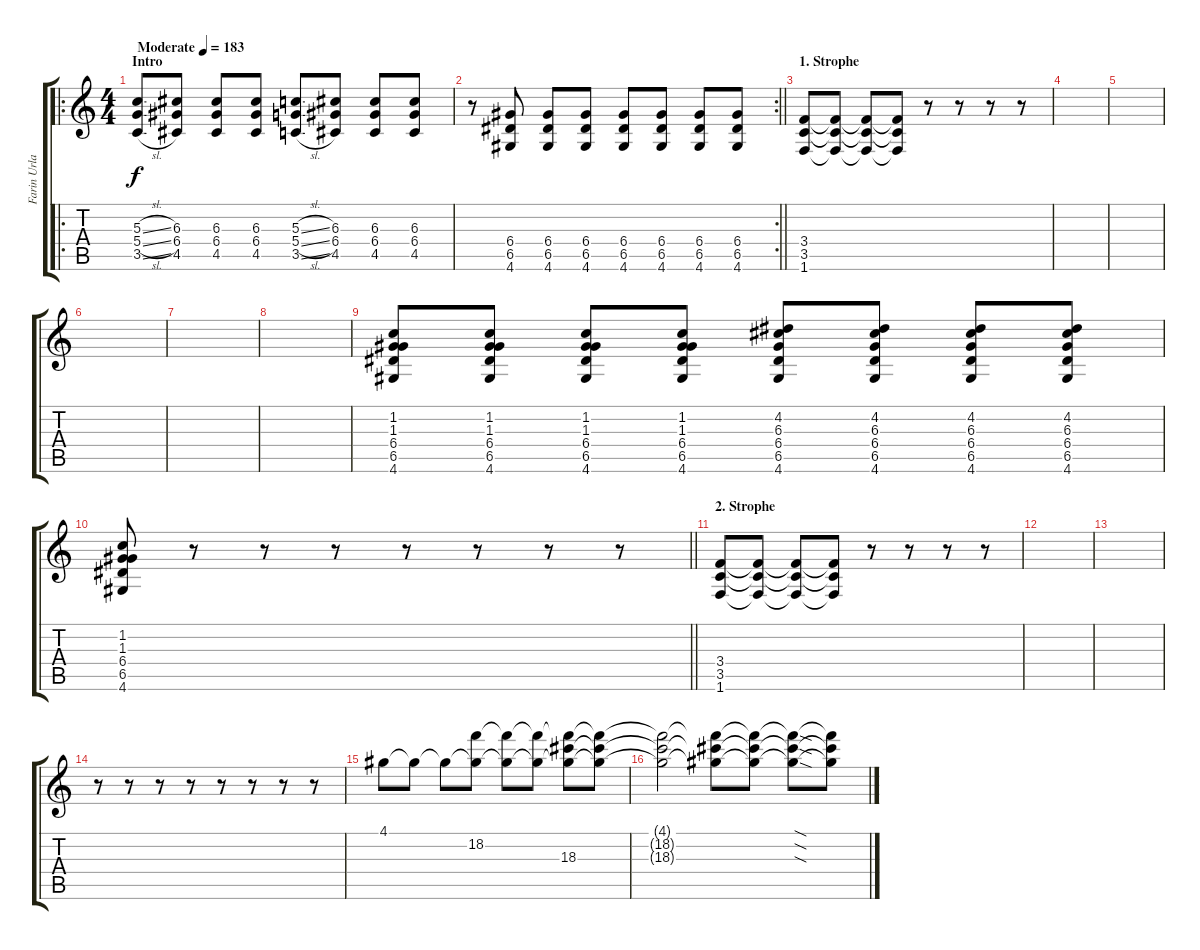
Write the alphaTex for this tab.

\track ("Farin Urlaub I" "Farin Urla") {instrument distortionguitar}
\staff {score tabs}
\tuning (E4 B3 G3 D3 A2 E2) {hide}
\ro
\ts (4 4)
\section ("" "Intro")
\tempo (183 "Moderate")
\clef g2
\ks c
(5.3{sl} 5.4{sl} 3.5{sl}).8{dy f instrument distortionguitar} (6.3 6.4 4.5).8 (6.3 6.4 4.5).8 (6.3 6.4 4.5).8 (5.3{sl} 5.4{sl} 3.5{sl}).8 (6.3 6.4 4.5).8 (6.3 6.4 4.5).8 (6.3 6.4 4.5).8 |
\rc 2
\barLineRight lightlight
r.8 (6.4 6.5 4.6).8 (6.4 6.5 4.6).8 (6.4 6.5 4.6).8 (6.4 6.5 4.6).8 (6.4 6.5 4.6).8 (6.4 6.5 4.6).8 (6.4 6.5 4.6).8 |
\section ("" "1. Strophe")
(3.4 3.5 1.6).8 (3.4{t} 3.5{t} 1.6{t}).8 (3.4{t} 3.5{t} 1.6{t}).8 (3.4{t} 3.5{t} 1.6{t}).8 r.8 r.8 r.8 r.8 |
|
|
|
|
|
(1.2 1.3 6.4 6.5 4.6).8 (1.2 1.3 6.4 6.5 4.6).8 (1.2 1.3 6.4 6.5 4.6).8 (1.2 1.3 6.4 6.5 4.6).8 (4.2 6.3 6.4 6.5 4.6).8 (4.2 6.3 6.4 6.5 4.6).8 (4.2 6.3 6.4 6.5 4.6).8 (4.2 6.3 6.4 6.5 4.6).8 |
\barLineRight lightlight
(1.2 1.3 6.4 6.5 4.6).8 r.8 r.8 r.8 r.8 r.8 r.8 r.8 |
\section ("" "2. Strophe")
(3.4 3.5 1.6).8 (3.4{t} 3.5{t} 1.6{t}).8 (3.4{t} 3.5{t} 1.6{t}).8 (3.4{t} 3.5{t} 1.6{t}).8 r.8 r.8 r.8 r.8 |
|
|
r.8 r.8 r.8 r.8 r.8 r.8 r.8 r.8 |
4.1.8 4.1{t}.8 4.1{t}.8 (4.1{t} 18.2).8 (4.1{t} 18.2{t}).8 (4.1{t} 18.2{t}).8 (4.1{t} 18.2{t} 18.3).8 (4.1{t} 18.2{t} 18.3{t}).8 |
(4.1{t} 18.2{t} 18.3{t}).2 (4.1{t} 18.2{t} 18.3{t}).8 (4.1{t} 18.2{t} 18.3{t}).8 (4.1{sod t} 18.2{sod t} 18.3{sod t}).8 (4.1{t} 18.2{t} 18.3{t}).8
